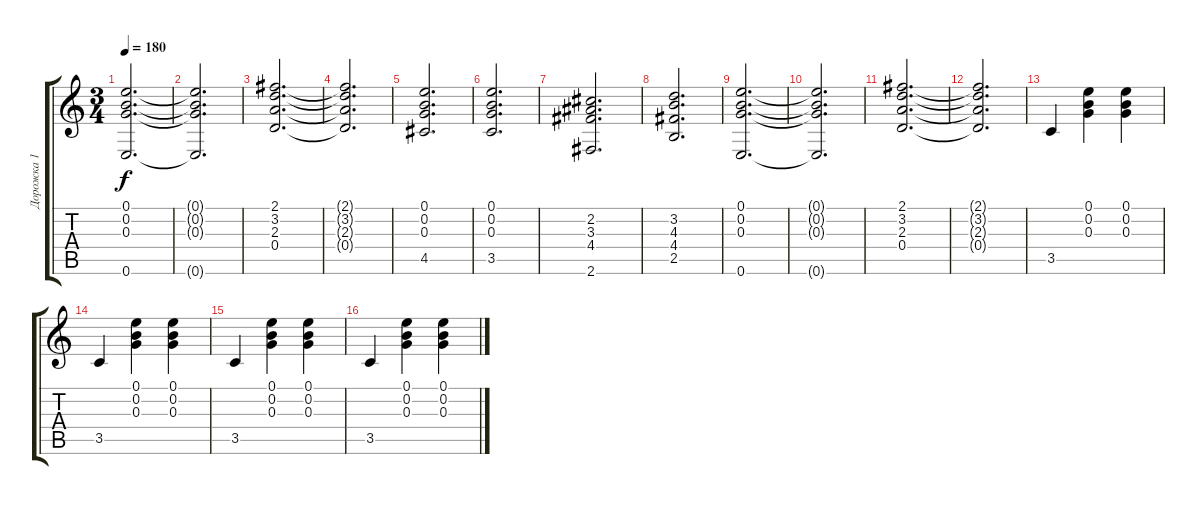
\track ("Дорожка 1" "Дорожка 1") {instrument acousticguitarnylon}
\staff {score tabs}
\tuning (E4 B3 G3 D3 A2 E2) {hide}
\ts (3 4)
\tempo 180
\clef g2
\ks c
(0.1 0.2 0.3 0.6).2{d dy f} |
(0.1{t} 0.2{t} 0.3{t} 0.6{t}).2{d} |
(2.1 3.2 2.3 0.4).2{d} |
(2.1{t} 3.2{t} 2.3{t} 0.4{t}).2{d} |
(0.1 0.2 0.3 4.5).2{d} |
(0.1 0.2 0.3 3.5).2{d} |
(2.2 3.3 4.4 2.6).2{d} |
(3.2 4.3 4.4 2.5).2{d} |
(0.1 0.2 0.3 0.6).2{d} |
(0.1{t} 0.2{t} 0.3{t} 0.6{t}).2{d} |
(2.1 3.2 2.3 0.4).2{d} |
(2.1{t} 3.2{t} 2.3{t} 0.4{t}).2{d} |
3.5.4 (0.1 0.2 0.3).4 (0.1 0.2 0.3).4 |
3.5.4 (0.1 0.2 0.3).4 (0.1 0.2 0.3).4 |
3.5.4 (0.1 0.2 0.3).4 (0.1 0.2 0.3).4 |
3.5.4 (0.1 0.2 0.3).4 (0.1 0.2 0.3).4
